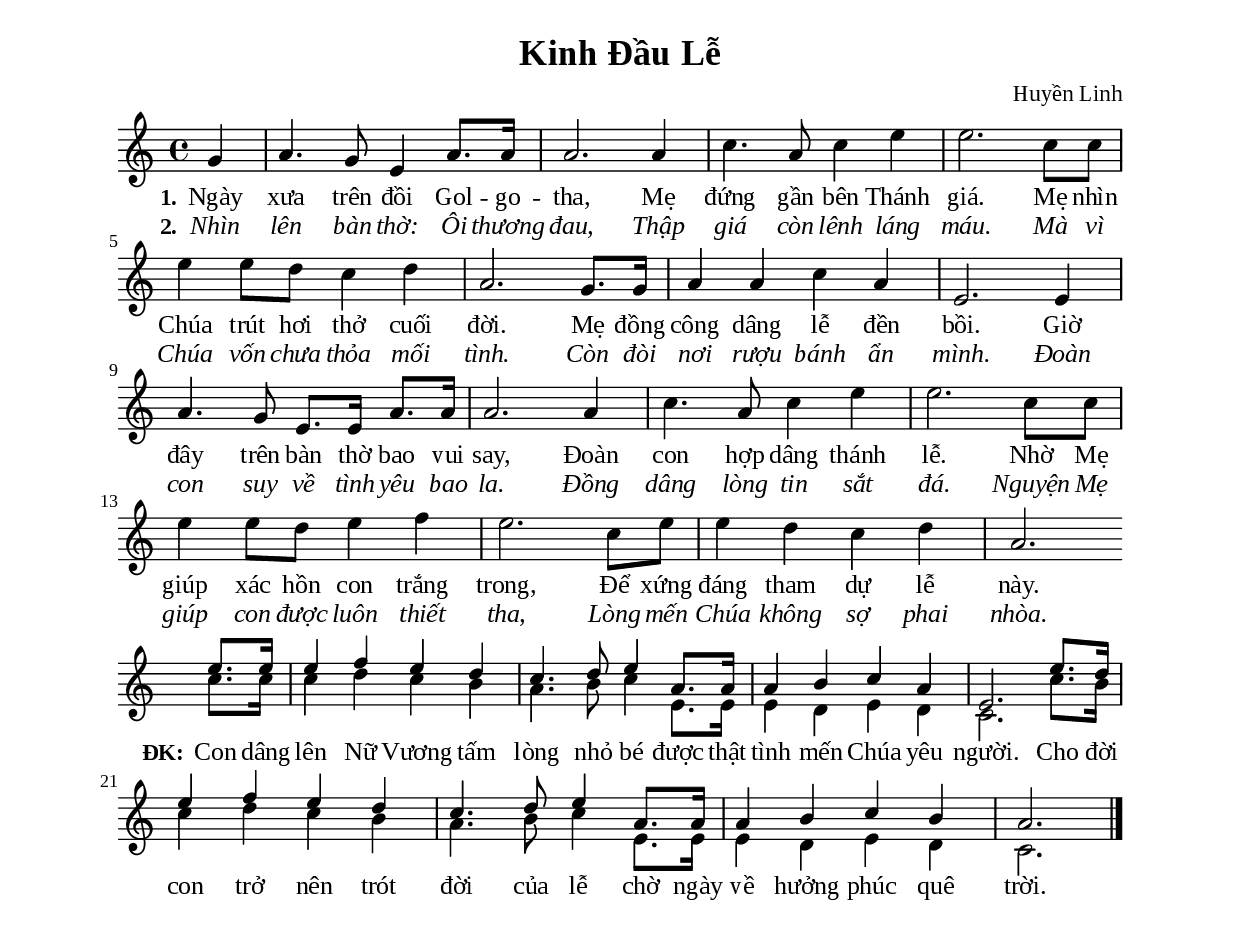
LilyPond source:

% Cài đặt chung
\version "2.20.0"
\include "english.ly"

\header {
  title = "Kinh Đầu Lễ"
  composer = "Huyền Linh"
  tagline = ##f
}

global = {
  \key a \minor
  \time 4/4
}

\paper {
  #(set-paper-size "a4")
  top-margin = 15\mm
  bottom-margin = 15\mm
  left-margin = 20\mm
  right-margin = 20\mm
  indent = #0
  #(define fonts
	 (make-pango-font-tree "Liberation Serif"
	 		       "Liberation Serif"
			       "Liberation Serif"
			       (/ 20 20)))
}

printItalic = { \override LyricText.font-shape = #'italic }

% Nhạc phiên khúc
verseMusic = \relative c'' {
  \partial 4 g |
  a4. g8 e4 a8. a16 |
  a2. a4 |
  c4. a8 c4 e |
  e2. c8 c |
  e4 e8 d c4 d |
  a2. g8. g16 |
  a4 a c a |
  e2. e4 |
  a4. g8 e8. e16 a8. a16 |
  a2. a4 |
  c4. a8 c4 e |
  e2. c8 c |
  e4 e8 d e4 f |
  e2. c8 e |
  e4 d c d |
  a2. \break
}

% Nhạc điệp khúc
sopChorus = \relative c'' {
  \set Score.currentBarNumber = #17
  \partial 4 e8. e16 |
  e4 f e d |
  c4. d8 e4 a,8. a16 |
  a4 b c a |
  e2. e'8. d16 |
  e4 f e d |
  c4. d8 e4 a,8. a16 |
  a4 b c b |
  a2. \bar "|."
}

bassChorus = \relative c'' {
  \partial 4 c8. c16 |
  c4 d c b |
  a4. b8 c4 e,8. e16 |
  e4 d e d |
  c2. c'8. b16 |
  c4 d c b |
  a4. b8 c4 e,8. e16 |
  e4 d e d |
  c2.
}

% Lời phiên khúc
verseOne = \lyricmode {
  \set stanza = #"1."
  Ngày xưa trên đồi Gol -- go -- tha, Mẹ đứng gần bên Thánh giá.
  Mẹ nhìn Chúa trút hơi thở cuối đời.
  Mẹ đồng công dâng lễ đền bồi.
  Giờ đây trên bàn thờ bao vui say,
  Đoàn con hợp dâng thánh lễ.
  Nhờ Mẹ giúp xác hồn con trắng trong,
  Để xứng đáng tham dự lễ này.
}

verseTwo = \lyricmode {
  \set stanza = #"2."
  Nhìn lên bàn thờ: Ôi thương đau,
  Thập giá còn lênh láng máu.
  Mà vì Chúa vốn chưa thỏa mối tình.
  Còn đòi nơi rượu bánh ẩn mình.
  Đoàn con suy về tình yêu bao la.
  Đồng dâng lòng tin sắt đá.
  Nguyện Mẹ giúp con được luôn thiết tha,
  Lòng mến Chúa không sợ phai nhòa.
}

% Lời điệp khúc
choruslyric = \lyricmode {
  \set stanza = #"ĐK:"
  Con dâng lên Nữ Vương tấm lòng nhỏ bé được thật tình mến Chúa yêu người.
  Cho đời con trở nên trót đời của lễ chờ ngày về hưởng phúc quê trời.
}

%%%%%%%%%%%%%%%%%%%%%%%%%%%%%
% 6. Bố trí
%%%%%%%%%%%%%%%%%%%%%%%%%%%%%
\score {
  \new ChoirStaff <<
    \new Staff = verses <<
      \new Voice = "verse" {
        \global \stemNeutral \verseMusic
      }
    >>
    \new Lyrics \lyricsto verse \verseOne
    \new Lyrics \with \printItalic \lyricsto verse \verseTwo
  >>
}

\score {
  \new ChoirStaff <<
    \new Staff = chorus <<
      \override Staff.TimeSignature.transparent = ##t
      \new Voice = "sopranos" {
        \voiceOne \global \stemUp \sopChorus
      }
      \new Voice = "basses" {
        \voiceTwo \global \stemDown \bassChorus
      }
    >>
    \new Lyrics = basses
    \context Lyrics = basses \lyricsto sopranos \choruslyric
  >>
}

